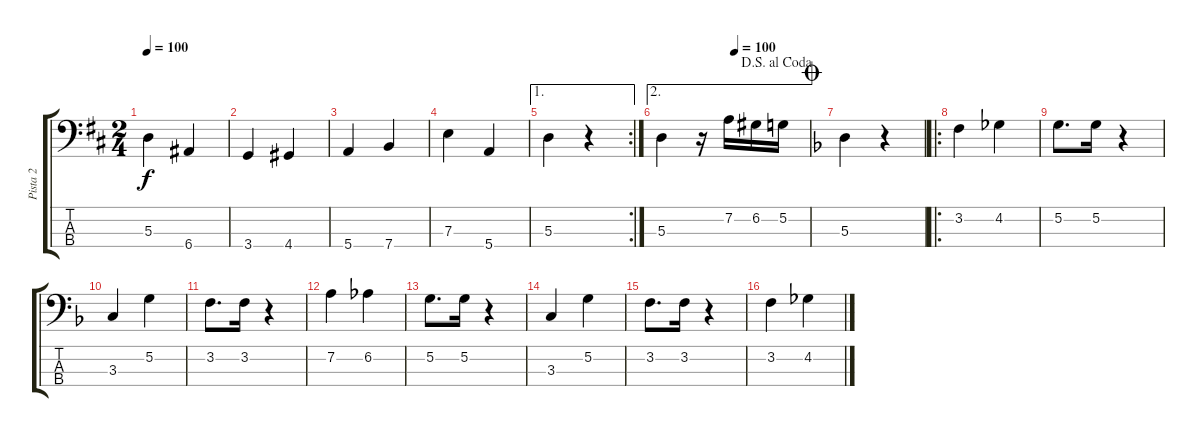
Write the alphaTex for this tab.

\track ("Pista 2" "Pista 2") {instrument electricbassfinger}
\staff {score tabs}
\tuning (G2 D2 A1 E1) {hide}
\ts (2 4)
\tempo 100
\clef f4
\ks d
5.3.4{dy f} 6.4.4 |
3.4.4 4.4.4 |
5.4.4 7.4.4 |
7.3.4 5.4.4 |
\ae 1
\rc 2
5.3.4 r.4 |
\ae 2
\jump dalsegnoalcoda
\tempo (100 0.5)
5.3.4 r.16 7.2.16 6.2.16 5.2.16 |
\jump coda
\ks f
5.3.4 r.4 |
\ro
3.2.4 4.2.4 |
5.2.8{d} 5.2.16 r.4 |
3.3.4 5.2.4 |
3.2.8{d} 3.2.16 r.4 |
7.2.4 6.2.4 |
5.2.8{d} 5.2.16 r.4 |
3.3.4 5.2.4 |
3.2.8{d} 3.2.16 r.4 |
3.2.4 4.2.4
